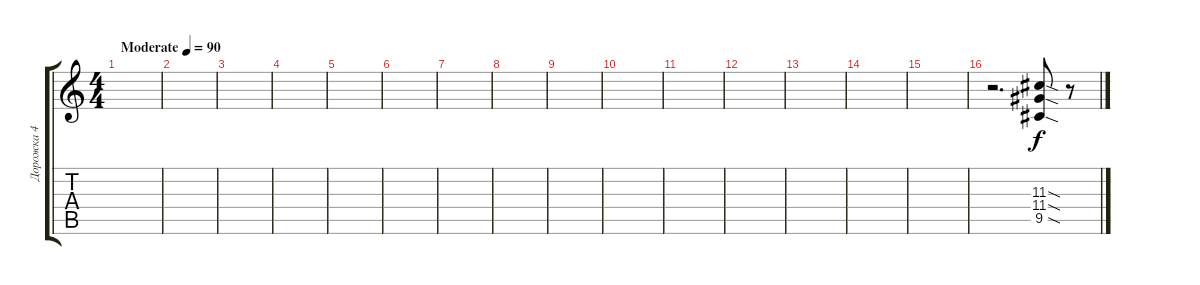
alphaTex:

\track ("Дорожка 4" "Дорожка 4") {instrument distortionguitar}
\staff {score tabs}
\tuning (B3 G3 D3 A2 E2 B1) {hide}
\ts (4 4)
\tempo (90 "Moderate")
\clef g2
\ks c
|
|
|
|
|
|
|
|
|
|
|
|
|
|
|
r.2{d} (11.3{sod} 11.4{sod} 9.5{sod}).8 r.8
